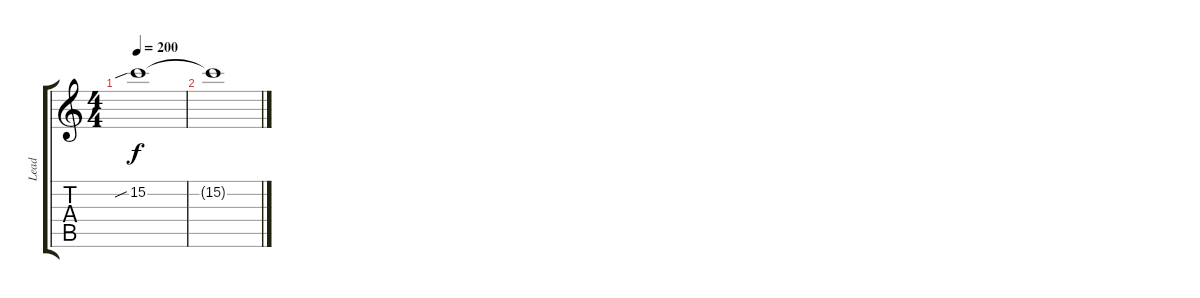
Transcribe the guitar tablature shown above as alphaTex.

\track ("Lead" "Lead") {instrument distortionguitar}
\staff {score tabs}
\tuning (D4 A3 F3 C3 G2 D2) {hide}
\ts (4 4)
\tempo 200
\clef g2
\ks c
15.2{sib}.1{dy f volume 0} |
15.2{t}.1
